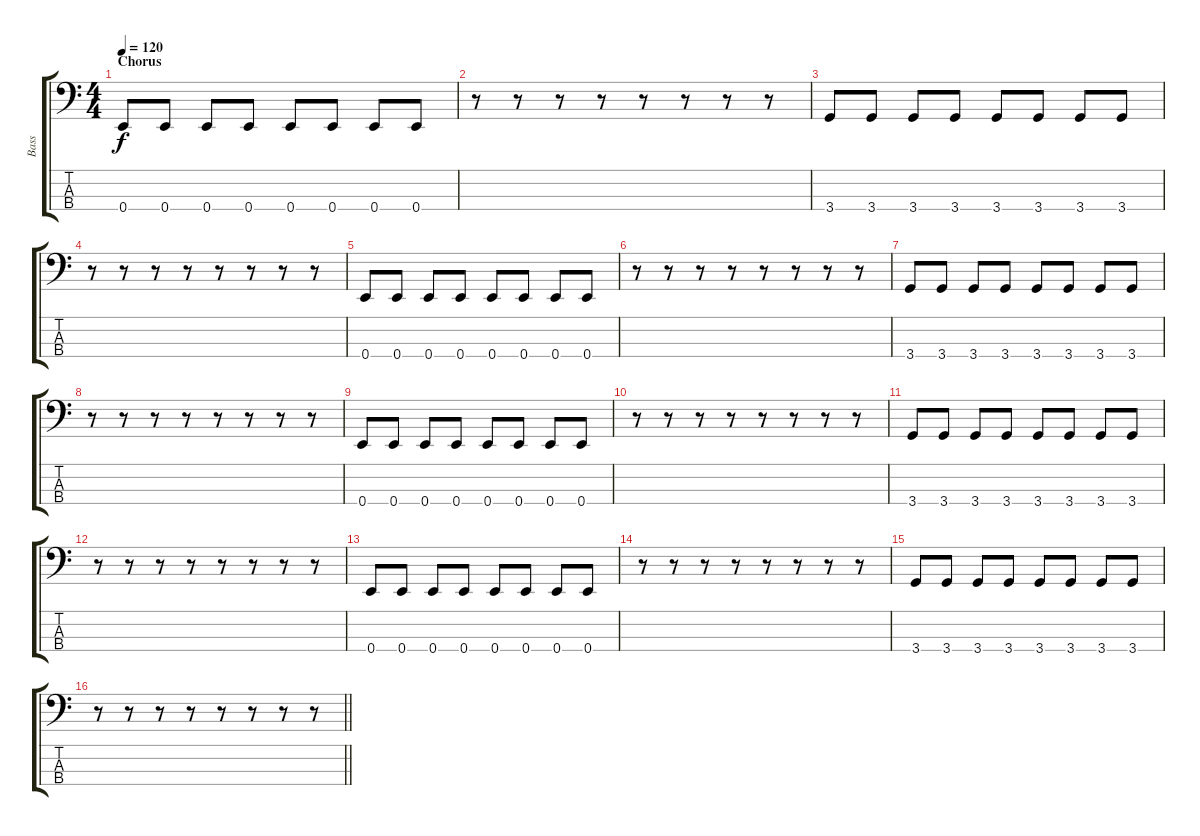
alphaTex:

\track ("Bass" "Bass") {instrument electricbassfinger}
\staff {score tabs}
\tuning (G2 D2 A1 E1) {hide}
\ts (4 4)
\section ("" "Chorus")
\tempo 120
\clef f4
\ks c
0.4.8{dy f} 0.4.8 0.4.8 0.4.8 0.4.8 0.4.8 0.4.8 0.4.8 |
r.8 r.8 r.8 r.8 r.8 r.8 r.8 r.8 |
3.4.8 3.4.8 3.4.8 3.4.8 3.4.8 3.4.8 3.4.8 3.4.8 |
r.8 r.8 r.8 r.8 r.8 r.8 r.8 r.8 |
0.4.8 0.4.8 0.4.8 0.4.8 0.4.8 0.4.8 0.4.8 0.4.8 |
r.8 r.8 r.8 r.8 r.8 r.8 r.8 r.8 |
3.4.8 3.4.8 3.4.8 3.4.8 3.4.8 3.4.8 3.4.8 3.4.8 |
r.8 r.8 r.8 r.8 r.8 r.8 r.8 r.8 |
0.4.8 0.4.8 0.4.8 0.4.8 0.4.8 0.4.8 0.4.8 0.4.8 |
r.8 r.8 r.8 r.8 r.8 r.8 r.8 r.8 |
3.4.8 3.4.8 3.4.8 3.4.8 3.4.8 3.4.8 3.4.8 3.4.8 |
r.8 r.8 r.8 r.8 r.8 r.8 r.8 r.8 |
0.4.8 0.4.8 0.4.8 0.4.8 0.4.8 0.4.8 0.4.8 0.4.8 |
r.8 r.8 r.8 r.8 r.8 r.8 r.8 r.8 |
3.4.8 3.4.8 3.4.8 3.4.8 3.4.8 3.4.8 3.4.8 3.4.8 |
\barLineRight lightlight
r.8 r.8 r.8 r.8 r.8 r.8 r.8 r.8
